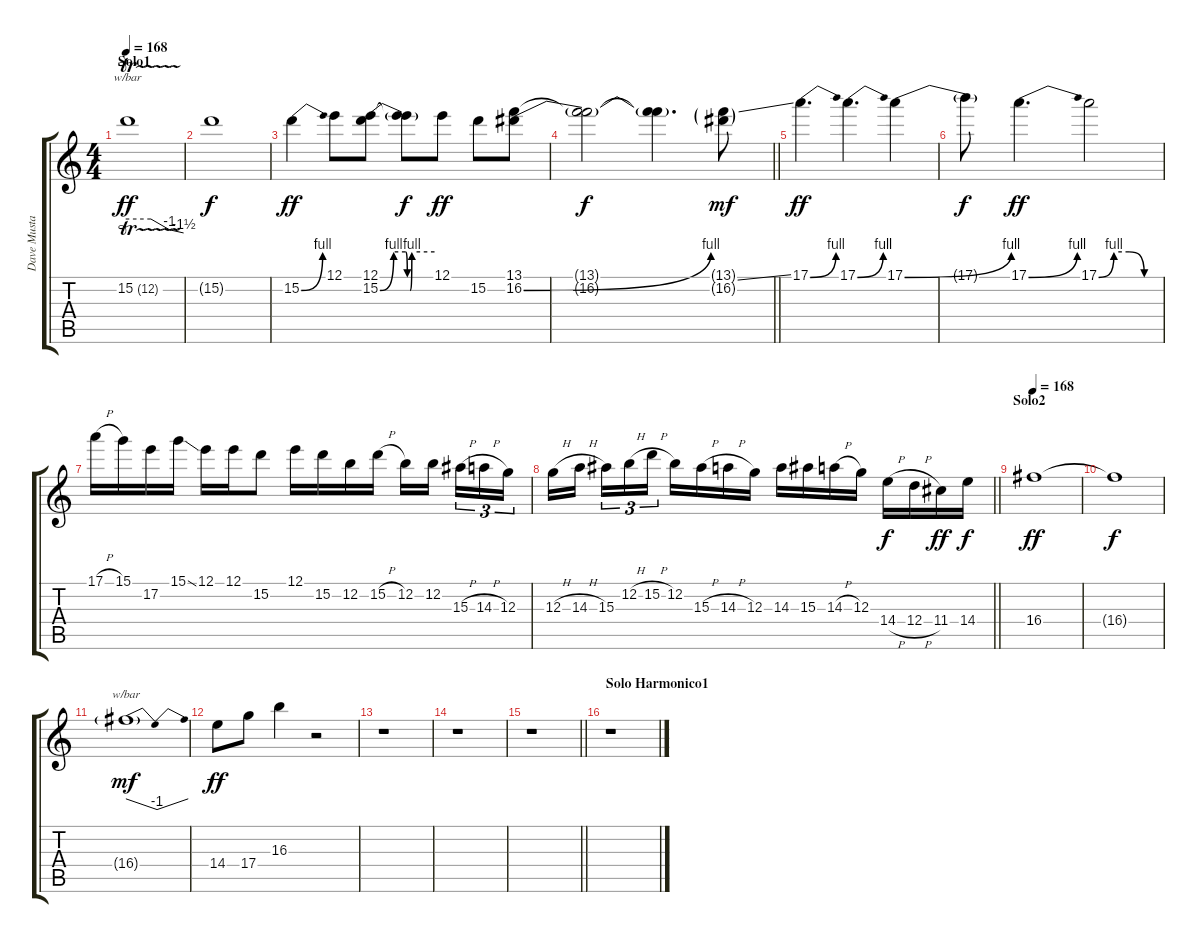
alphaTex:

\track ("Dave Mustaine Solo" "Dave Musta") {instrument distortionguitar}
\staff {score tabs}
\tuning (E4 B3 G3 D3 A2 E2) {hide}
\ts (4 4)
\section ("" "Solo1")
\tempo 168
\clef g2
\ks c
15.2{tr (12 16)}.1{tbe (custom default 0 0 25 0 45 -4 60 -6) dy ff volume 15} |
15.2{t}.1{dy f} |
15.2{be (bend 0 0 60 4)}.4{dy ff} 12.1.8 (12.1 15.2{be (custom 0 0 15 4 28 4 30 0 33 0 35 4 60 4)}).8 (12.1{t} 15.2{t}).8{dy f} 12.1.8{dy ff} 15.2.8 (13.1 16.2{be (bend 0 0 60 4)}).8 |
\barLineRight lightlight
(13.1{t} 16.2{t}).2{dy f} (13.1{t} 16.2{t}).4{d} (13.1{ss g} 16.2{g}).8{dy mf} |
17.1{be (bend 0 0 60 4)}.4{d dy ff} 17.1{be (bend 0 0 60 4)}.4{d} 17.1{be (bend 0 0 60 4)}.4 |
17.1{t}.8{dy f} 17.1{be (bend 0 0 60 4)}.4{d dy ff} 17.1{be (custom 0 0 15 4 30 4 45 0 60 0)}.2 |
17.1{h}.16 15.1.16 17.2.16 15.1{ss}.16 12.1.16 12.1.16 15.2.8 12.1.16 15.2.16 12.2.16 15.2{h}.16 12.2.16 12.2.16{beam splitsecondary} 15.3{h}.16{tu (3 2)} 14.3{h}.16{tu (3 2)} 12.3.16{tu (3 2)} |
\barLineRight lightlight
12.3{h}.16 14.3{h}.16{beam splitsecondary} 15.3.16{tu (3 2)} 12.2{h}.16{tu (3 2)} 15.2{h}.16{tu (3 2)} 12.2.16 15.3{h}.16 14.3{h}.16 12.3.16 14.3.16 15.3.16 14.3{h}.16 12.3.16 14.4{h}.16{dy f} 12.4{h}.16 11.4.16{dy ff} 14.4.16{dy f} |
\section ("" "Solo2")
\tempo 168
16.4.1{dy ff} |
16.4{t}.1{dy f} |
16.4{g}.1{tbe (dip default 0 0 30 -4 60 0) dy mf} |
14.4.8{dy ff} 17.4.8 16.3.4 r.2 |
r.1 |
r.1 |
\barLineRight lightlight
r.1 |
\section ("" "Solo Harmonico1")
r.1
